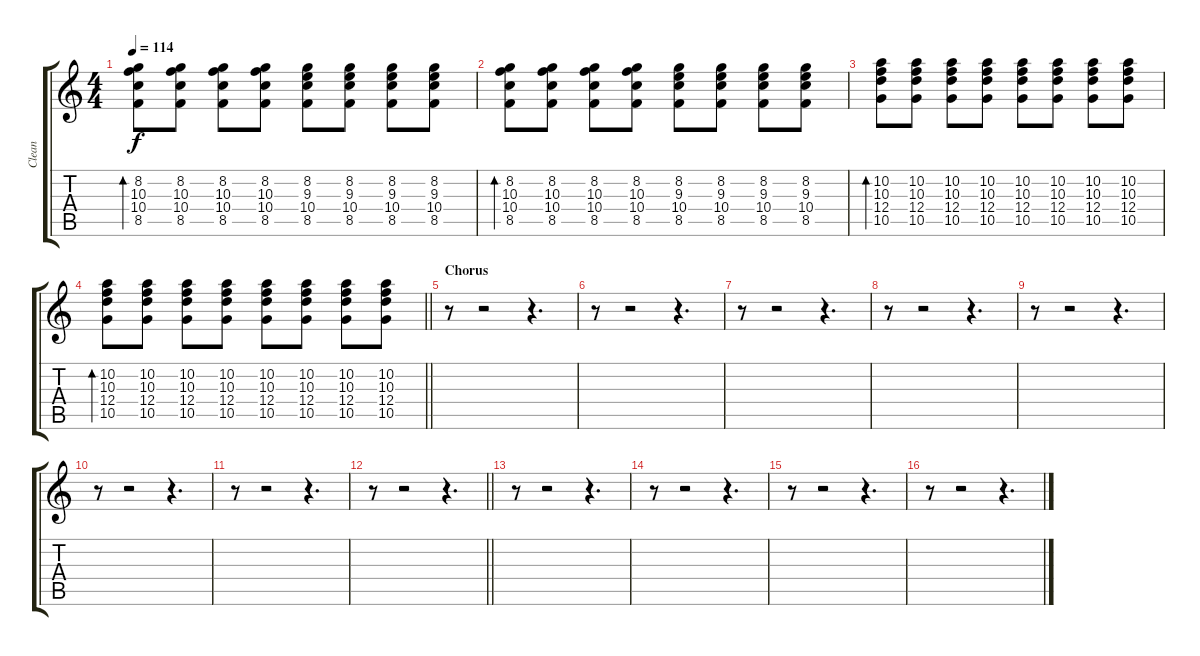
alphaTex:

\track ("Clean" "Clean") {instrument electricguitarclean}
\staff {score tabs}
\tuning (E4 B3 G3 D3 A2 E2) {hide}
\ts (4 4)
\tempo 114
\clef g2
\ks c
(8.2 10.3 10.4 8.5).8{bd 60 dy f} (8.2 10.3 10.4 8.5).8 (8.2 10.3 10.4 8.5).8 (8.2 10.3 10.4 8.5).8 (8.2 9.3 10.4 8.5).8 (8.2 9.3 10.4 8.5).8 (8.2 9.3 10.4 8.5).8 (8.2 9.3 10.4 8.5).8 |
(8.2 10.3 10.4 8.5).8{bd 60} (8.2 10.3 10.4 8.5).8 (8.2 10.3 10.4 8.5).8 (8.2 10.3 10.4 8.5).8 (8.2 9.3 10.4 8.5).8 (8.2 9.3 10.4 8.5).8 (8.2 9.3 10.4 8.5).8 (8.2 9.3 10.4 8.5).8 |
(10.2 10.3 12.4 10.5).8{bd 60} (10.2 10.3 12.4 10.5).8 (10.2 10.3 12.4 10.5).8 (10.2 10.3 12.4 10.5).8 (10.2 10.3 12.4 10.5).8 (10.2 10.3 12.4 10.5).8 (10.2 10.3 12.4 10.5).8 (10.2 10.3 12.4 10.5).8 |
\barLineRight lightlight
(10.2 10.3 12.4 10.5).8{bd 60} (10.2 10.3 12.4 10.5).8 (10.2 10.3 12.4 10.5).8 (10.2 10.3 12.4 10.5).8 (10.2 10.3 12.4 10.5).8 (10.2 10.3 12.4 10.5).8 (10.2 10.3 12.4 10.5).8 (10.2 10.3 12.4 10.5).8 |
\section ("" "Chorus")
r.8 r.2 r.4{d} |
r.8 r.2 r.4{d} |
r.8 r.2 r.4{d} |
r.8 r.2 r.4{d} |
r.8 r.2 r.4{d} |
r.8 r.2 r.4{d} |
r.8 r.2 r.4{d} |
\barLineRight lightlight
r.8 r.2 r.4{d} |
r.8 r.2 r.4{d} |
r.8 r.2 r.4{d} |
r.8 r.2 r.4{d} |
r.8 r.2 r.4{d}
